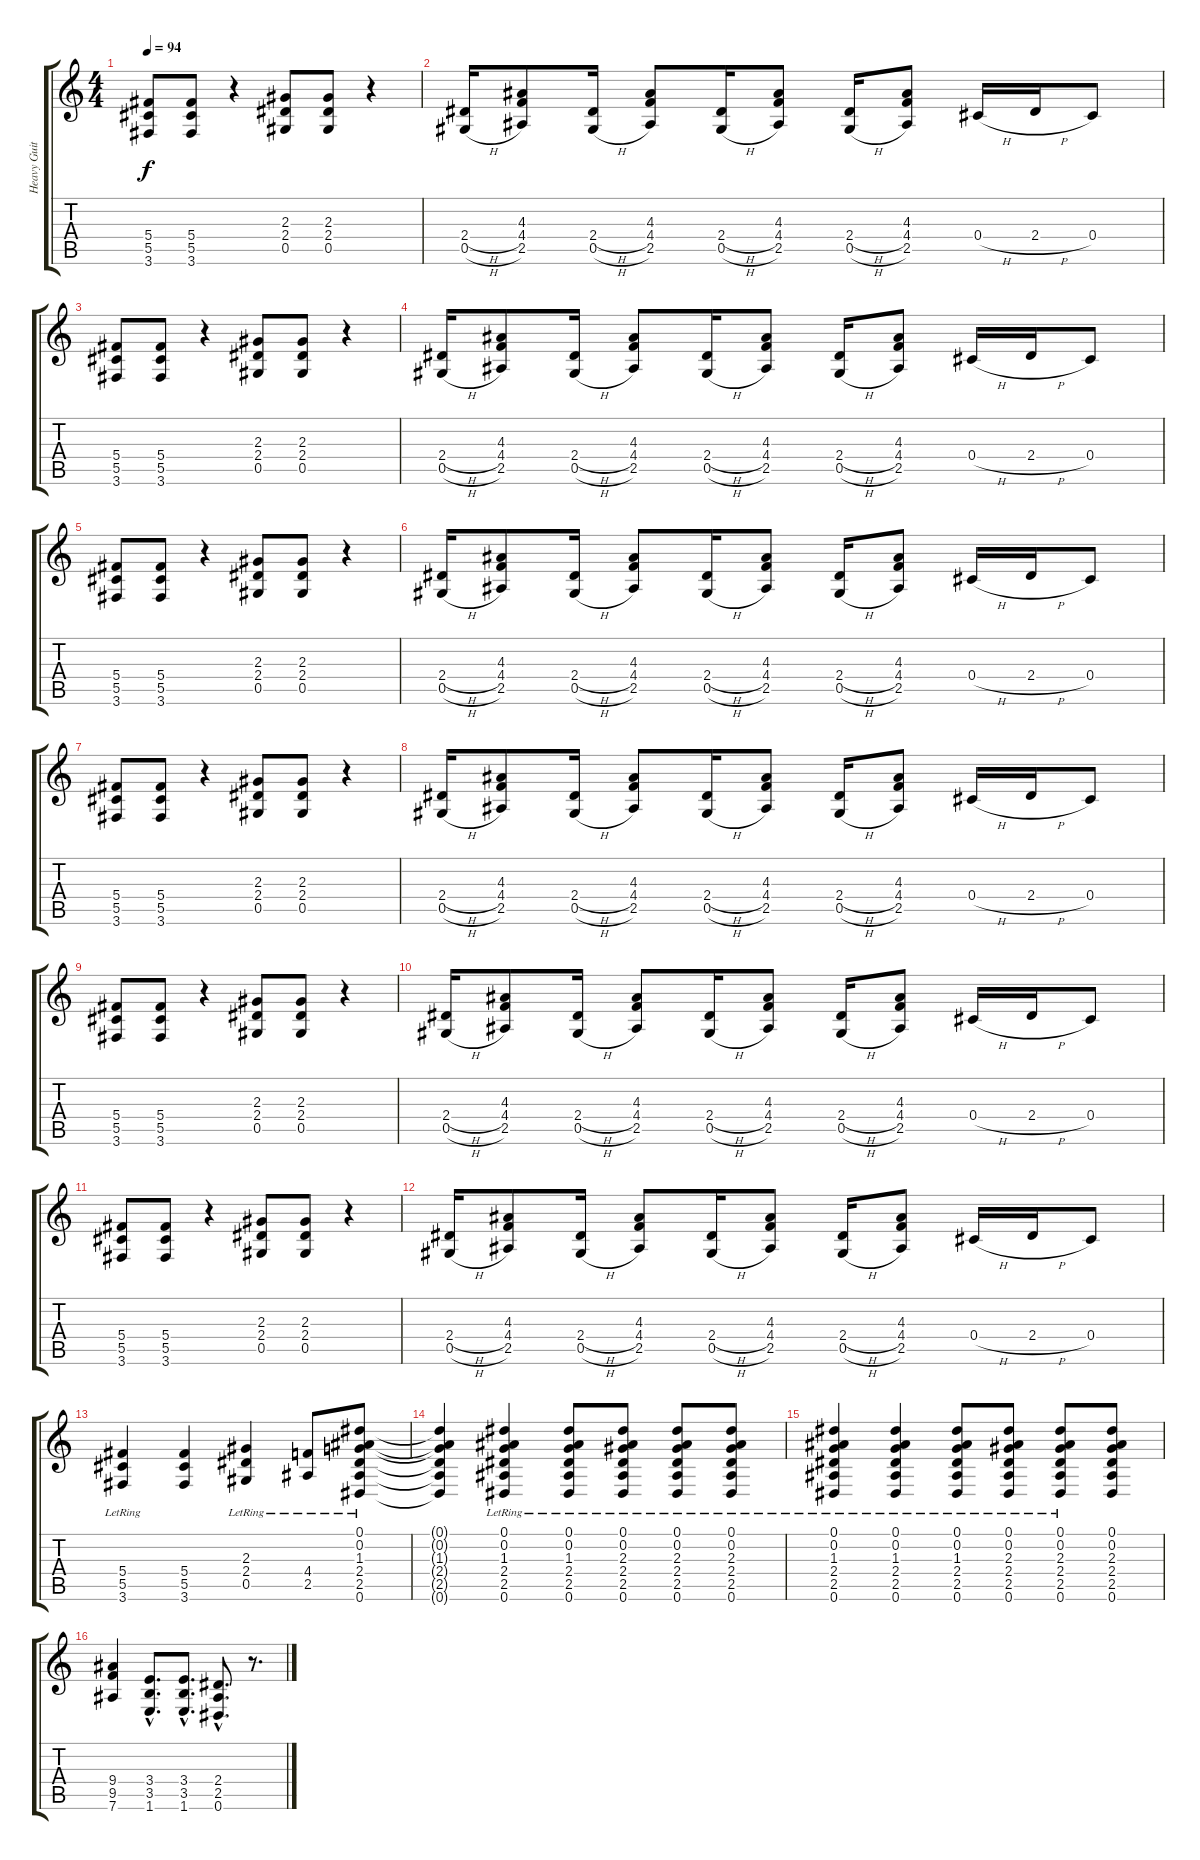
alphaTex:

\track ("Heavy Guitar R" "Heavy Guit") {instrument distortionguitar}
\staff {score tabs}
\tuning (Eb4 Bb3 Gb3 Db3 Ab2 Eb2) {hide}
\ts (4 4)
\tempo 94
\clef g2
\ks c
(5.4 5.5 3.6).8{dy f} (5.4 5.5 3.6).8 r.4 (2.3 2.4 0.5).8 (2.3 2.4 0.5).8 r.4 |
(2.4{h} 0.5{h}).16 (4.3 4.4 2.5).8 (2.4{h} 0.5{h}).16 (4.3 4.4 2.5).8 (2.4{h} 0.5{h}).16 (4.3 4.4 2.5).8 (2.4{h} 0.5{h}).16 (4.3 4.4 2.5).8 0.4{h}.16 2.4{h}.16 0.4.8 |
(5.4 5.5 3.6).8 (5.4 5.5 3.6).8 r.4 (2.3 2.4 0.5).8 (2.3 2.4 0.5).8 r.4 |
(2.4{h} 0.5{h}).16 (4.3 4.4 2.5).8 (2.4{h} 0.5{h}).16 (4.3 4.4 2.5).8 (2.4{h} 0.5{h}).16 (4.3 4.4 2.5).8 (2.4{h} 0.5{h}).16 (4.3 4.4 2.5).8 0.4{h}.16 2.4{h}.16 0.4.8 |
(5.4 5.5 3.6).8 (5.4 5.5 3.6).8 r.4 (2.3 2.4 0.5).8 (2.3 2.4 0.5).8 r.4 |
(2.4{h} 0.5{h}).16 (4.3 4.4 2.5).8 (2.4{h} 0.5{h}).16 (4.3 4.4 2.5).8 (2.4{h} 0.5{h}).16 (4.3 4.4 2.5).8 (2.4{h} 0.5{h}).16 (4.3 4.4 2.5).8 0.4{h}.16 2.4{h}.16 0.4.8 |
(5.4 5.5 3.6).8 (5.4 5.5 3.6).8 r.4 (2.3 2.4 0.5).8 (2.3 2.4 0.5).8 r.4 |
(2.4{h} 0.5{h}).16 (4.3 4.4 2.5).8 (2.4{h} 0.5{h}).16 (4.3 4.4 2.5).8 (2.4{h} 0.5{h}).16 (4.3 4.4 2.5).8 (2.4{h} 0.5{h}).16 (4.3 4.4 2.5).8 0.4{h}.16 2.4{h}.16 0.4.8 |
(5.4 5.5 3.6).8 (5.4 5.5 3.6).8 r.4 (2.3 2.4 0.5).8 (2.3 2.4 0.5).8 r.4 |
(2.4{h} 0.5{h}).16 (4.3 4.4 2.5).8 (2.4{h} 0.5{h}).16 (4.3 4.4 2.5).8 (2.4{h} 0.5{h}).16 (4.3 4.4 2.5).8 (2.4{h} 0.5{h}).16 (4.3 4.4 2.5).8 0.4{h}.16 2.4{h}.16 0.4.8 |
(5.4 5.5 3.6).8 (5.4 5.5 3.6).8 r.4 (2.3 2.4 0.5).8 (2.3 2.4 0.5).8 r.4 |
(2.4{h} 0.5{h}).16 (4.3 4.4 2.5).8 (2.4{h} 0.5{h}).16 (4.3 4.4 2.5).8 (2.4{h} 0.5{h}).16 (4.3 4.4 2.5).8 (2.4{h} 0.5{h}).16 (4.3 4.4 2.5).8 0.4{h}.16 2.4{h}.16 0.4.8 |
(5.4{lr} 5.5 3.6{lr}).4 (5.4 5.5 3.6).4 (2.3{lr} 2.4 0.5{lr}).4 (4.4{lr} 2.5{lr}).8 (0.1{lr} 0.2{lr} 1.3{lr} 2.4{lr} 2.5{lr} 0.6{lr}).8 |
(0.1{t} 0.2{t} 1.3{t} 2.4{t} 2.5{t} 0.6{t}).4 (0.1{lr} 0.2{lr} 1.3{lr} 2.4{lr} 2.5{lr} 0.6{lr}).4 (0.1{lr} 0.2{lr} 1.3{lr} 2.4{lr} 2.5{lr} 0.6{lr}).8 (0.1{lr} 0.2{lr} 2.3{lr} 2.4{lr} 2.5{lr} 0.6{lr}).8 (0.1{lr} 0.2{lr} 2.3{lr} 2.4{lr} 2.5{lr} 0.6{lr}).8 (0.1{lr} 0.2{lr} 2.3{lr} 2.4{lr} 2.5{lr} 0.6{lr}).8 |
(0.1{lr} 0.2{lr} 1.3{lr} 2.4{lr} 2.5{lr} 0.6{lr}).4 (0.1{lr} 0.2{lr} 1.3{lr} 2.4{lr} 2.5{lr} 0.6{lr}).4 (0.1{lr} 0.2{lr} 1.3{lr} 2.4{lr} 2.5{lr} 0.6{lr}).8 (0.1{lr} 0.2{lr} 2.3{lr} 2.4{lr} 2.5{lr} 0.6{lr}).8 (0.1{lr} 0.2{lr} 2.3{lr} 2.4{lr} 2.5{lr} 0.6{lr}).8 (0.1 0.2 2.3 2.4 2.5 0.6).8 |
(9.4 9.5 7.6).4 (3.4{hac} 3.5{hac} 1.6{hac}).8{d} (3.4{hac} 3.5{hac} 1.6{hac}).8{d} (2.4{hac} 2.5{hac} 0.6{hac}).8{d} r.8{d}
